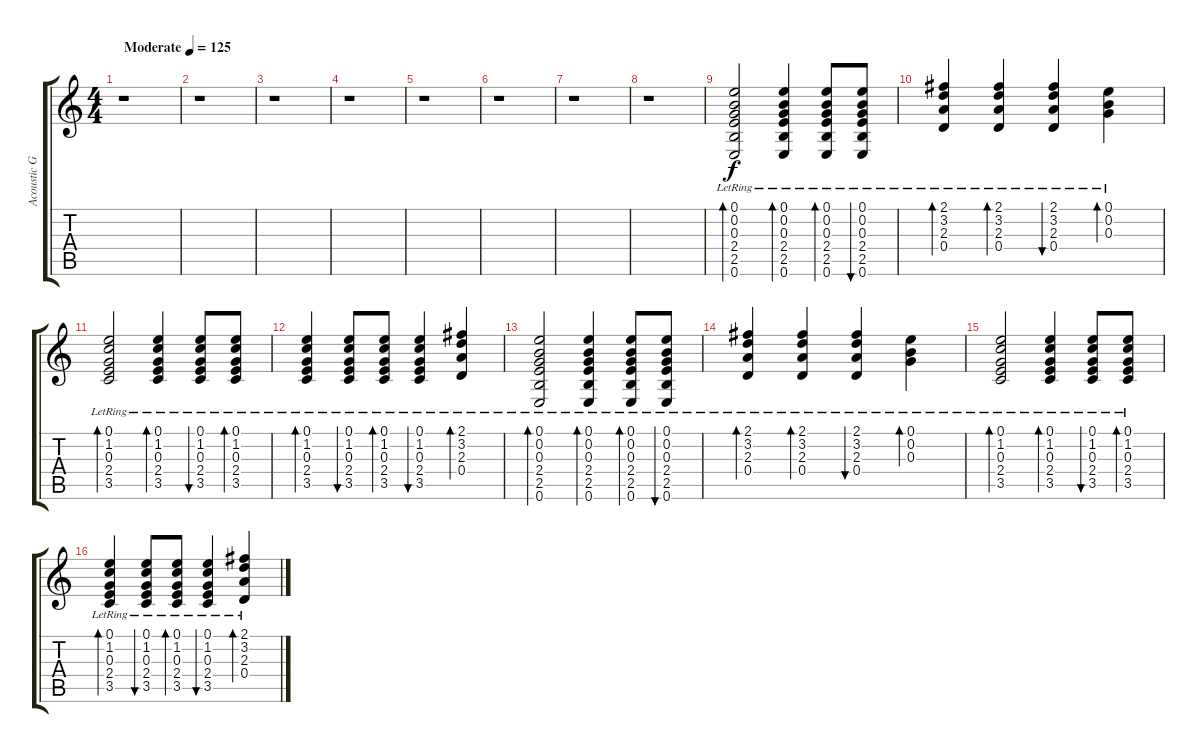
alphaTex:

\track ("Acoustic Guitar" "Acoustic G") {instrument acousticguitarsteel}
\staff {score tabs}
\tuning (E4 B3 G3 D3 A2 E2) {hide}
\ts (4 4)
\tempo (125 "Moderate")
\clef g2
\ks c
r.1{dy f instrument acousticguitarsteel} |
r.1 |
r.1 |
r.1 |
r.1 |
r.1 |
r.1 |
r.1 |
(0.1{lr} 0.2{lr} 0.3{lr} 2.4{lr} 2.5{lr} 0.6{lr}).2{bd 60} (0.1{lr} 0.2{lr} 0.3{lr} 2.4{lr} 2.5{lr} 0.6{lr}).4{bd 60} (0.1{lr} 0.2{lr} 0.3{lr} 2.4{lr} 2.5{lr} 0.6{lr}).8{bd 60} (0.1{lr} 0.2{lr} 0.3{lr} 2.4{lr} 2.5{lr} 0.6{lr}).8{bu 60} |
(2.1{lr} 3.2{lr} 2.3{lr} 0.4{lr}).4{bd 60} (2.1{lr} 3.2{lr} 2.3{lr} 0.4{lr}).4{bd 60} (2.1{lr} 3.2{lr} 2.3{lr} 0.4{lr}).4{bu 60} (0.1{lr} 0.2{lr} 0.3{lr}).4{bd 60} |
(0.1{lr} 1.2{lr} 0.3{lr} 2.4{lr} 3.5{lr}).2{bd 60} (0.1{lr} 1.2{lr} 0.3{lr} 2.4{lr} 3.5{lr}).4{bd 60} (0.1{lr} 1.2{lr} 0.3{lr} 2.4{lr} 3.5{lr}).8{bu 60} (0.1{lr} 1.2{lr} 0.3{lr} 2.4{lr} 3.5{lr}).8{bd 60} |
(0.1{lr} 1.2{lr} 0.3{lr} 2.4{lr} 3.5{lr}).4{bd 60} (0.1{lr} 1.2{lr} 0.3{lr} 2.4{lr} 3.5{lr}).8{bu 60} (0.1{lr} 1.2{lr} 0.3{lr} 2.4{lr} 3.5{lr}).8{bd 60} (0.1{lr} 1.2{lr} 0.3{lr} 2.4{lr} 3.5{lr}).4{bu 60} (2.1{lr} 3.2{lr} 2.3{lr} 0.4{lr}).4{bd 60} |
(0.1{lr} 0.2{lr} 0.3{lr} 2.4{lr} 2.5{lr} 0.6{lr}).2{bd 60} (0.1{lr} 0.2{lr} 0.3{lr} 2.4{lr} 2.5{lr} 0.6{lr}).4{bd 60} (0.1{lr} 0.2{lr} 0.3{lr} 2.4{lr} 2.5{lr} 0.6{lr}).8{bd 60} (0.1{lr} 0.2{lr} 0.3{lr} 2.4{lr} 2.5{lr} 0.6{lr}).8{bu 60} |
(2.1{lr} 3.2{lr} 2.3{lr} 0.4{lr}).4{bd 60} (2.1{lr} 3.2{lr} 2.3{lr} 0.4{lr}).4{bd 60} (2.1{lr} 3.2{lr} 2.3{lr} 0.4{lr}).4{bu 60} (0.1{lr} 0.2{lr} 0.3{lr}).4{bd 60} |
(0.1{lr} 1.2{lr} 0.3{lr} 2.4{lr} 3.5{lr}).2{bd 60} (0.1{lr} 1.2{lr} 0.3{lr} 2.4{lr} 3.5{lr}).4{bd 60} (0.1{lr} 1.2{lr} 0.3{lr} 2.4{lr} 3.5{lr}).8{bu 60} (0.1{lr} 1.2{lr} 0.3{lr} 2.4{lr} 3.5{lr}).8{bd 60} |
(0.1{lr} 1.2{lr} 0.3{lr} 2.4{lr} 3.5{lr}).4{bd 60} (0.1{lr} 1.2{lr} 0.3{lr} 2.4{lr} 3.5{lr}).8{bu 60} (0.1{lr} 1.2{lr} 0.3{lr} 2.4{lr} 3.5{lr}).8{bd 60} (0.1{lr} 1.2{lr} 0.3{lr} 2.4{lr} 3.5{lr}).4{bu 60} (2.1{lr} 3.2{lr} 2.3{lr} 0.4{lr}).4{bd 60}
